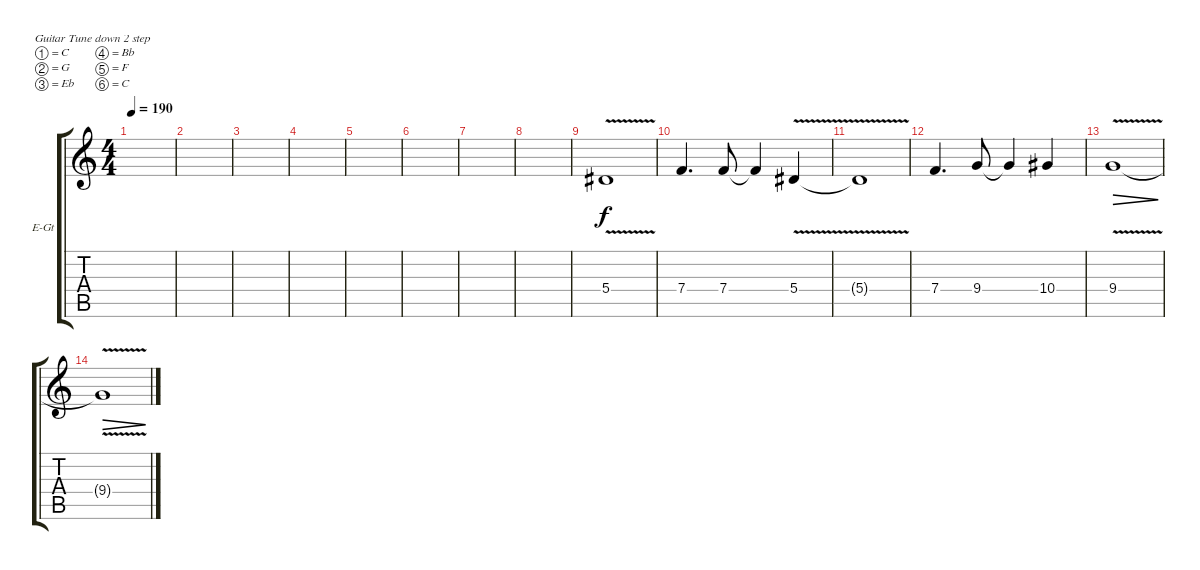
\bracketExtendMode groupsimilarinstruments
\firstSystemTrackNameOrientation horizontal
\otherSystemsTrackNameOrientation horizontal
\track ("Electric Guitar" "E-Gt") {instrument distortionguitar}
\staff {score tabs}
\tuning (C4 G3 Eb3 Bb2 F2 C2)
\ts (4 4)
\tempo 190
\clef g2
\ks c
|
|
|
|
|
|
|
|
5.4{v}.1 |
7.4.4{d} 7.4.8 7.4{t}.4 5.4{v}.4 |
5.4{v t}.1 |
7.4.4{d} 9.4.8 9.4{t}.4 10.4.4 |
9.4{v}.1{dec} |
9.4{v t}.1{dec}
